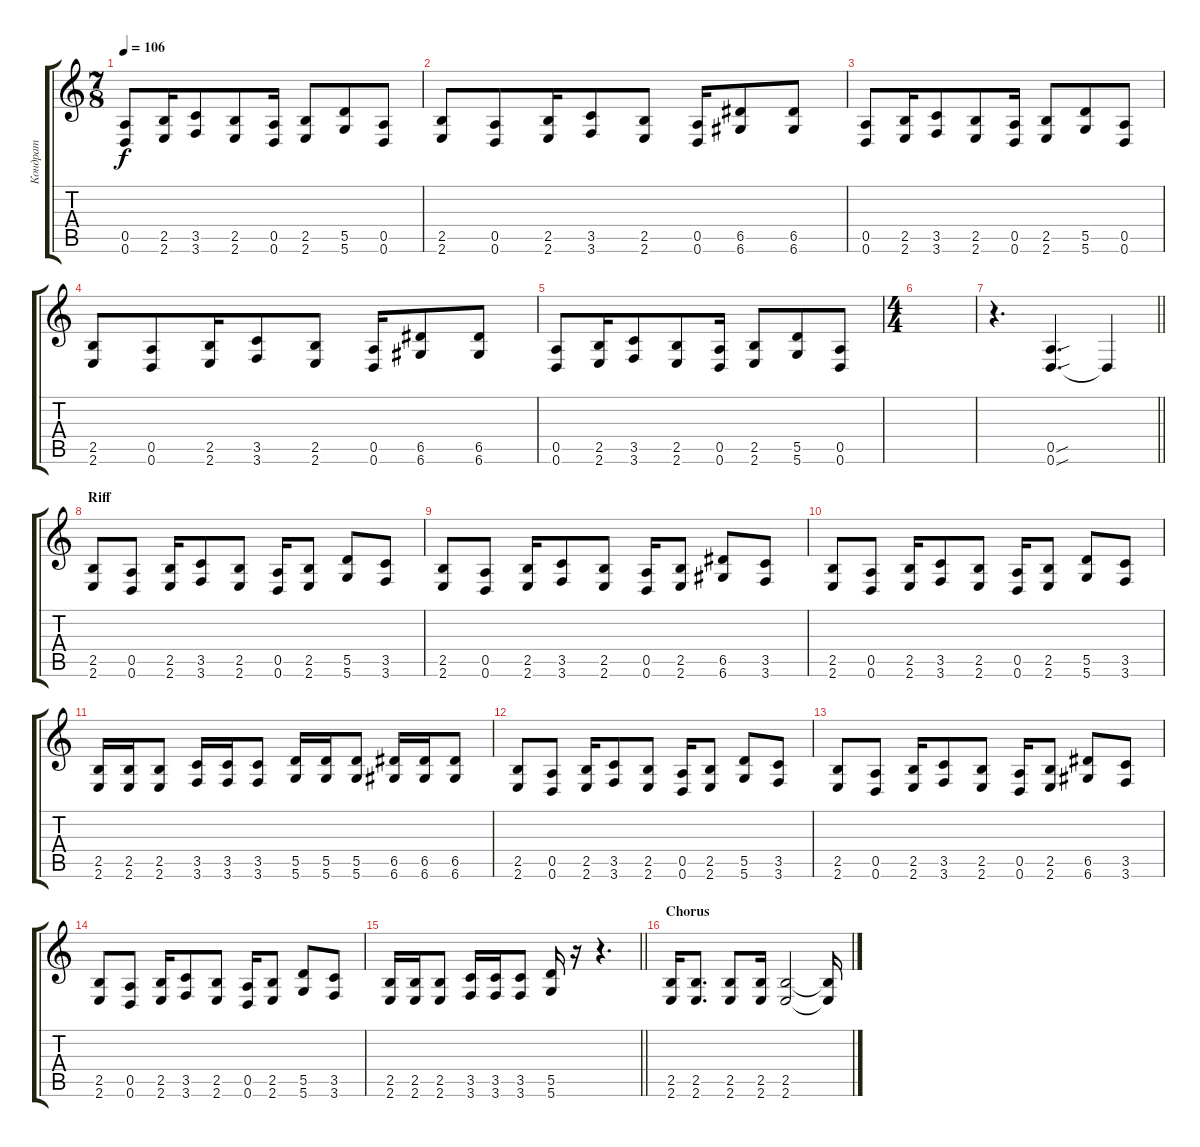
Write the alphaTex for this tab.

\track ("Кондрат" "Кондрат") {instrument distortionguitar}
\staff {score tabs}
\tuning (E4 B3 G3 D3 A2 D2) {hide}
\ts (7 8)
\tempo 106
\clef g2
\ks c
(0.5 0.6).8{dy f} (2.5 2.6).16 (3.5 3.6).8 (2.5 2.6).8 (0.5 0.6).16 (2.5 2.6).8 (5.5 5.6).8 (0.5 0.6).8 |
(2.5 2.6).8 (0.5 0.6).8 (2.5 2.6).16 (3.5 3.6).8 (2.5 2.6).8 (0.5 0.6).16 (6.5 6.6).8 (6.5 6.6).8 |
(0.5 0.6).8 (2.5 2.6).16 (3.5 3.6).8 (2.5 2.6).8 (0.5 0.6).16 (2.5 2.6).8 (5.5 5.6).8 (0.5 0.6).8 |
(2.5 2.6).8 (0.5 0.6).8 (2.5 2.6).16 (3.5 3.6).8 (2.5 2.6).8 (0.5 0.6).16 (6.5 6.6).8 (6.5 6.6).8 |
(0.5 0.6).8 (2.5 2.6).16 (3.5 3.6).8 (2.5 2.6).8 (0.5 0.6).16 (2.5 2.6).8 (5.5 5.6).8 (0.5 0.6).8 |
\ts (4 4)
|
\barLineRight lightlight
r.4{d} (0.5{sou} 0.6{sou}).4{d} 0.6{t}.4 |
\section ("" "Riff")
(2.5 2.6).8 (0.5 0.6).8 (2.5 2.6).16 (3.5 3.6).8 (2.5 2.6).8 (0.5 0.6).16 (2.5 2.6).8 (5.5 5.6).8 (3.5 3.6).8 |
(2.5 2.6).8 (0.5 0.6).8 (2.5 2.6).16 (3.5 3.6).8 (2.5 2.6).8 (0.5 0.6).16 (2.5 2.6).8 (6.5 6.6).8 (3.5 3.6).8 |
(2.5 2.6).8 (0.5 0.6).8 (2.5 2.6).16 (3.5 3.6).8 (2.5 2.6).8 (0.5 0.6).16 (2.5 2.6).8 (5.5 5.6).8 (3.5 3.6).8 |
(2.5 2.6).16 (2.5 2.6).16 (2.5 2.6).8 (3.5 3.6).16 (3.5 3.6).16 (3.5 3.6).8 (5.5 5.6).16 (5.5 5.6).16 (5.5 5.6).8 (6.5 6.6).16 (6.5 6.6).16 (6.5 6.6).8 |
(2.5 2.6).8 (0.5 0.6).8 (2.5 2.6).16 (3.5 3.6).8 (2.5 2.6).8 (0.5 0.6).16 (2.5 2.6).8 (5.5 5.6).8 (3.5 3.6).8 |
(2.5 2.6).8 (0.5 0.6).8 (2.5 2.6).16 (3.5 3.6).8 (2.5 2.6).8 (0.5 0.6).16 (2.5 2.6).8 (6.5 6.6).8 (3.5 3.6).8 |
(2.5 2.6).8 (0.5 0.6).8 (2.5 2.6).16 (3.5 3.6).8 (2.5 2.6).8 (0.5 0.6).16 (2.5 2.6).8 (5.5 5.6).8 (3.5 3.6).8 |
\barLineRight lightlight
(2.5 2.6).16 (2.5 2.6).16 (2.5 2.6).8 (3.5 3.6).16 (3.5 3.6).16 (3.5 3.6).8 (5.5 5.6).16 r.16 r.4{d} |
\section ("" "Chorus")
(2.5 2.6).16 (2.5 2.6).8{d} (2.5 2.6).8 (2.5 2.6).16 (2.5 2.6).2 (2.5{t} 2.6{t}).16
